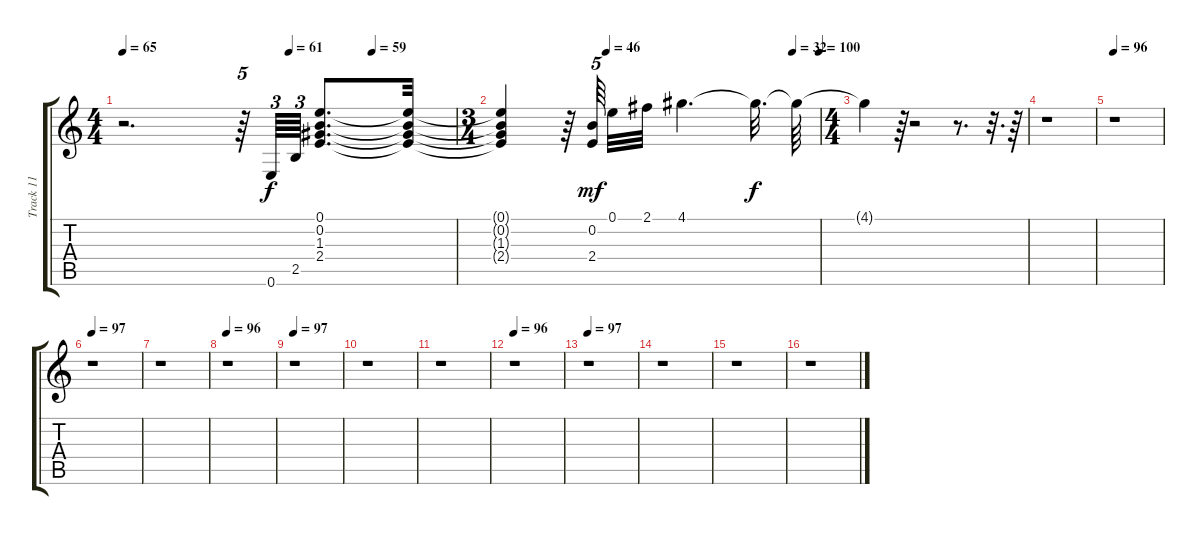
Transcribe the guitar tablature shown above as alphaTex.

\track ("Track 11" "Track 11") {instrument acousticguitarsteel}
\staff {score tabs}
\tuning (E4 B3 G3 D3 A2 E2) {hide}
\ts (4 4)
\tempo 65
\tempo (61 0.5)
\tempo (59 0.75)
\clef g2
\ks c
r.2{d dy f} r.64{tu (5 4)} 0.6.64{tu (3 2) volume 11 instrument acousticguitarsteel} 2.5.64{tu (3 2)} (0.1 0.2 1.3 2.4).8{d} (0.1{t} 0.2{t} 1.3{t} 2.4{t}).32 |
\ts (3 4)
\tempo (46 0.3333333333333333)
\tempo (32 0.9166666666666666)
\tempo (100 1)
(0.1{t} 0.2{t} 1.3{t} 2.4{t}).4 r.64 (0.2 2.4).64{tu (5 4) dy mf beam splitsecondary} 0.1.32 2.1.32 4.1.4{d} 4.1{t}.32{d dy f} 4.1{t}.64 |
\ts (4 4)
4.1{t}.4 r.64 r.2 r.8{d} r.32{d} r.64 |
r.1 |
\tempo 96
r.1 |
\tempo 97
r.1 |
r.1 |
\tempo 96
r.1 |
\tempo 97
r.1 |
r.1 |
r.1 |
\tempo 96
r.1 |
\tempo 97
r.1 |
r.1 |
r.1 |
r.1
